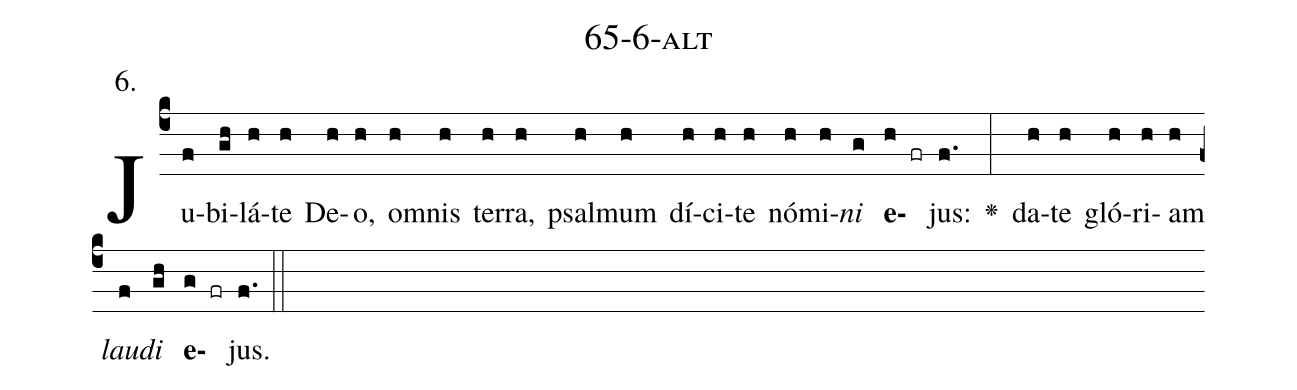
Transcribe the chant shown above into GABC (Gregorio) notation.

name: 65-6-alt;
annotation: 6.;
%%
(c4)Ju(f)bi(gh)lá(h)te(h) De(h)o,(h) om(h)nis(h) ter(h)ra,(h) psal(h)mum(h) dí(h)ci(h)te(h) nó(h)mi(h)<i>ni</i>(g) <b>e</b>(h fr)jus:(f.) <v>\greheightstar</v>(:) da(h)te(h) gló(h)ri(h)am(h) <i>lau</i>(f)<i>di</i>(gh) <b>e</b>(g fr)jus.(f.) (::)


%E(h) u(h) o(f) u(gh) a(g) e.(f.) (::)
